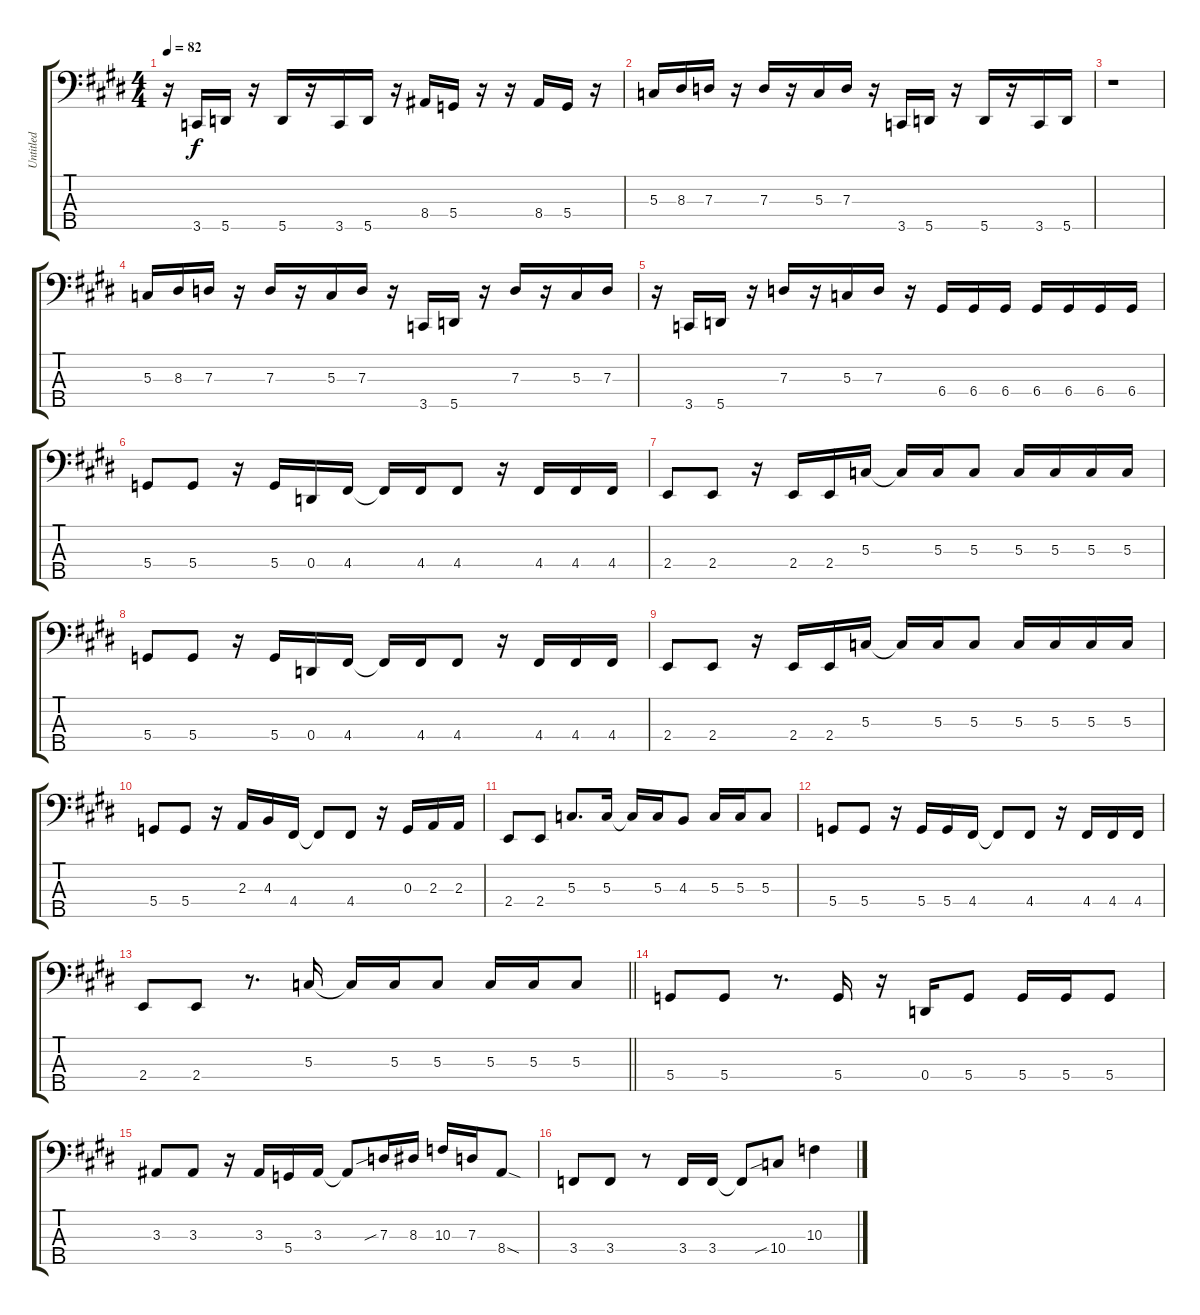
\track ("Untitled" "Untitled") {instrument electricbasspick}
\staff {score tabs}
\tuning (F2 C2 G1 D1 A0) {hide}
\ts (4 4)
\tempo 82
\clef f4
\ks e
r.16{dy f} 3.5.16 5.5.16 r.16 5.5.16 r.16 3.5.16 5.5.16 r.16 8.4.16 5.4.16 r.16 r.16 8.4.16 5.4.16 r.16 |
\ks c#minor
5.3.16 8.3.16 7.3.16 r.16 7.3.16 r.16 5.3.16 7.3.16 r.16 3.5.16 5.5.16 r.16 5.5.16 r.16 3.5.16 5.5.16 |
r.1 |
\ks e
5.3.16 8.3.16 7.3.16 r.16 7.3.16 r.16 5.3.16 7.3.16 r.16 3.5.16 5.5.16 r.16 7.3.16 r.16 5.3.16 7.3.16 |
\ks c#minor
r.16 3.5.16 5.5.16 r.16 7.3.16 r.16 5.3.16 7.3.16 r.16 6.4.16 6.4.16 6.4.16 6.4.16 6.4.16 6.4.16 6.4.16 |
\ks e
5.4.8 5.4.8 r.16 5.4.16 0.4.16 4.4.16 4.4{t}.16 4.4.16 4.4.8 r.16 4.4.16 4.4.16 4.4.16 |
\ks c#minor
2.4.8 2.4.8 r.16 2.4.16 2.4.16 5.3.16 5.3{t}.16 5.3.16 5.3.8 5.3.16 5.3.16 5.3.16 5.3.16 |
5.4.8 5.4.8 r.16 5.4.16 0.4.16 4.4.16 4.4{t}.16 4.4.16 4.4.8 r.16 4.4.16 4.4.16 4.4.16 |
\ks e
2.4.8 2.4.8 r.16 2.4.16 2.4.16 5.3.16 5.3{t}.16 5.3.16 5.3.8 5.3.16 5.3.16 5.3.16 5.3.16 |
\ks c#minor
5.4.8 5.4.8 r.16 2.3.16 4.3.16 4.4.16 4.4{t}.8 4.4.8 r.16 0.3.16 2.3.16 2.3.16 |
2.4.8 2.4.8 5.3.8{d} 5.3.16 5.3{t}.16 5.3.16 4.3.8 5.3.16 5.3.16 5.3.8 |
5.4.8 5.4.8 r.16 5.4.16 5.4.16 4.4.16 4.4{t}.8 4.4.8 r.16 4.4.16 4.4.16 4.4.16 |
\barLineRight lightlight
\ks e
2.4.8 2.4.8 r.8{d} 5.3.16 5.3{t}.16 5.3.16 5.3.8 5.3.16 5.3.16 5.3.8 |
\section ("" " ")
\ks c#minor
5.4.8 5.4.8 r.8{d} 5.4.16 r.16 0.4.16 5.4.8 5.4.16 5.4.16 5.4.8 |
3.3.8 3.3.8 r.16 3.3.16 5.4.16 3.3.16 3.3{t}.8 7.3{sib}.16 8.3.16 10.3.16 7.3.16 8.4{sod}.8 |
\ks e
3.4.8 3.4.8 r.8 3.4.16 3.4.16 3.4{t}.8 10.4{sib}.8 10.3.4
